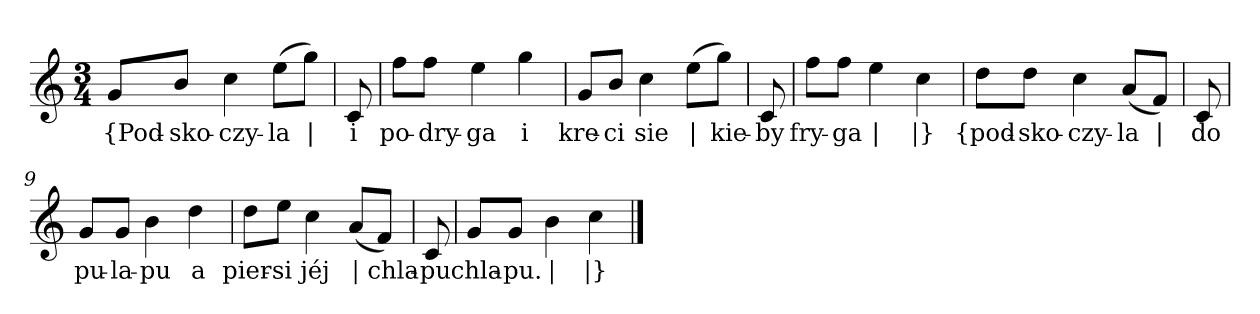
**kern	**text
*part1	*part1
*staff1	*staff1
*clefG2	*
*k[]	*
*C:	*
*M3/4	*
=	=
8g/L	{Pod-
8b/J	-sko-
4cc	-czy-
(8ee\L	-la
8gg\J)	|
=2y	=2y
8c	i
=3	=3
8ff\L	po-
8ff\J	-dry-
4ee	-ga
4gg	i
=4	=4
8g/L	kre-
8b/J	-ci
4cc	sie
(8ee\L	|
8gg\J)	kie-
=5y	=5y
8c	-by
=6	=6
8ff\L	fry-
8ff\J	-ga
4ee	|
4cc	|}
=7y	=7y
8dd\L	{pod-
8dd\J	-sko-
4cc	-czy-
(8a/L	-la
8f/J)	|
=8y	=8y
8c	do
=9	=9
8g/L	pu-
8g/J	-la-
4b	-pu
4dd	a
=10	=10
8dd\L	pier-
8ee\J	-si
4cc	jéj
(8a/L	|
8f/J)	chla-
=11y	=11y
8c	-pu
=12	=12
8g/L	chla-
8g/J	-pu.
4b	|
4cc	|}
==	==
*-	*-
